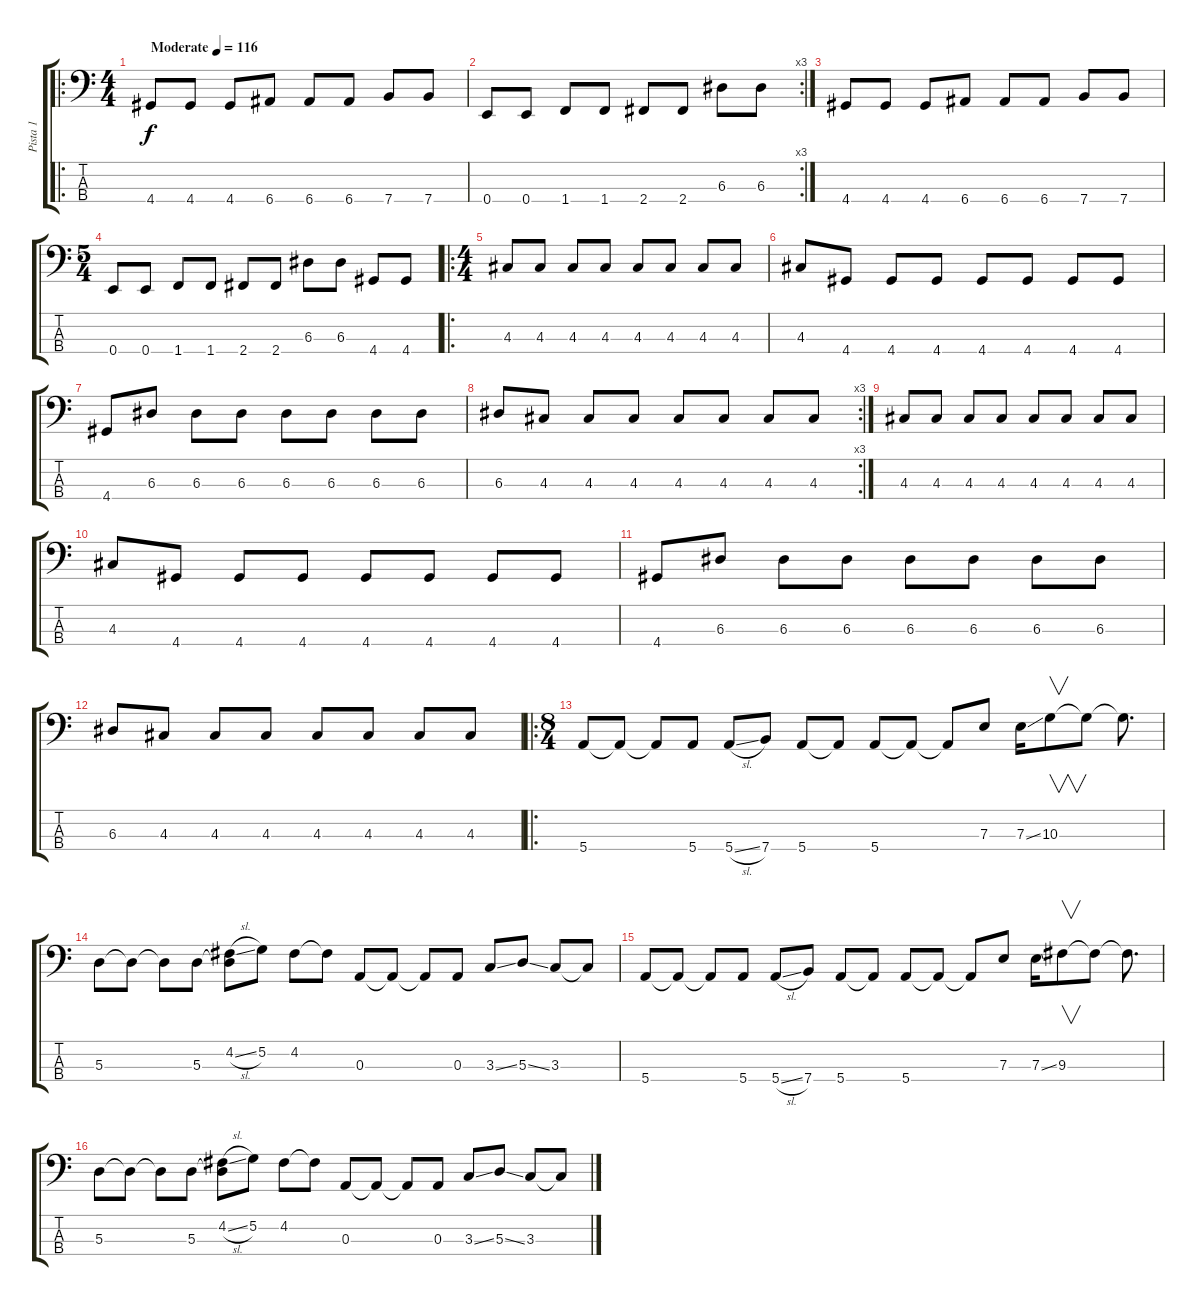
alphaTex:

\track ("Pista 1" "Pista 1") {instrument electricbassfinger}
\staff {score tabs}
\tuning (G2 D2 A1 E1) {hide}
\ro
\ts (4 4)
\tempo (116 "Moderate")
\clef f4
\ks c
4.4.8{dy f instrument electricbassfinger} 4.4.8 4.4.8 6.4.8 6.4.8 6.4.8 7.4.8 7.4.8 |
\rc 3
0.4.8 0.4.8 1.4.8 1.4.8 2.4.8 2.4.8 6.3.8 6.3.8 |
4.4.8 4.4.8 4.4.8 6.4.8 6.4.8 6.4.8 7.4.8 7.4.8 |
\ts (5 4)
0.4.8 0.4.8 1.4.8 1.4.8 2.4.8 2.4.8 6.3.8 6.3.8 4.4.8 4.4.8 |
\ro
\ts (4 4)
4.3.8 4.3.8 4.3.8 4.3.8 4.3.8 4.3.8 4.3.8 4.3.8 |
4.3.8 4.4.8 4.4.8 4.4.8 4.4.8 4.4.8 4.4.8 4.4.8 |
4.4.8 6.3.8 6.3.8 6.3.8 6.3.8 6.3.8 6.3.8 6.3.8 |
\rc 3
6.3.8 4.3.8 4.3.8 4.3.8 4.3.8 4.3.8 4.3.8 4.3.8 |
4.3.8 4.3.8 4.3.8 4.3.8 4.3.8 4.3.8 4.3.8 4.3.8 |
4.3.8 4.4.8 4.4.8 4.4.8 4.4.8 4.4.8 4.4.8 4.4.8 |
4.4.8 6.3.8 6.3.8 6.3.8 6.3.8 6.3.8 6.3.8 6.3.8 |
6.3.8 4.3.8 4.3.8 4.3.8 4.3.8 4.3.8 4.3.8 4.3.8 |
\ro
\ts (8 4)
5.4.8 5.4{t}.8 5.4{t}.8 5.4.8 5.4{sl}.8 7.4.8 5.4.8 5.4{t}.8 5.4.8 5.4{t}.8 5.4{t}.8 7.3.8 7.3{ss}.16 10.3.8{v} 10.3{t}.8 10.3{t}.8{d} |
5.3.8 5.3{t}.8 5.3{t}.8 5.3.8 (4.2{sl} 5.3{t}).8 5.2.8 4.2.8 4.2{t}.8 0.3.8 0.3{t}.8 0.3{t}.8 0.3.8 3.3{ss}.8 5.3{ss}.8 3.3.8 3.3{t}.8 |
5.4.8 5.4{t}.8 5.4{t}.8 5.4.8 5.4{sl}.8 7.4.8 5.4.8 5.4{t}.8 5.4.8 5.4{t}.8 5.4{t}.8 7.3.8 7.3{ss}.16 9.3.8{v} 9.3{t}.8 9.3{t}.8{d} |
5.3.8 5.3{t}.8 5.3{t}.8 5.3.8 (4.2{sl} 5.3{t}).8 5.2.8 4.2.8 4.2{t}.8 0.3.8 0.3{t}.8 0.3{t}.8 0.3.8 3.3{ss}.8 5.3{ss}.8 3.3.8 3.3{t}.8
